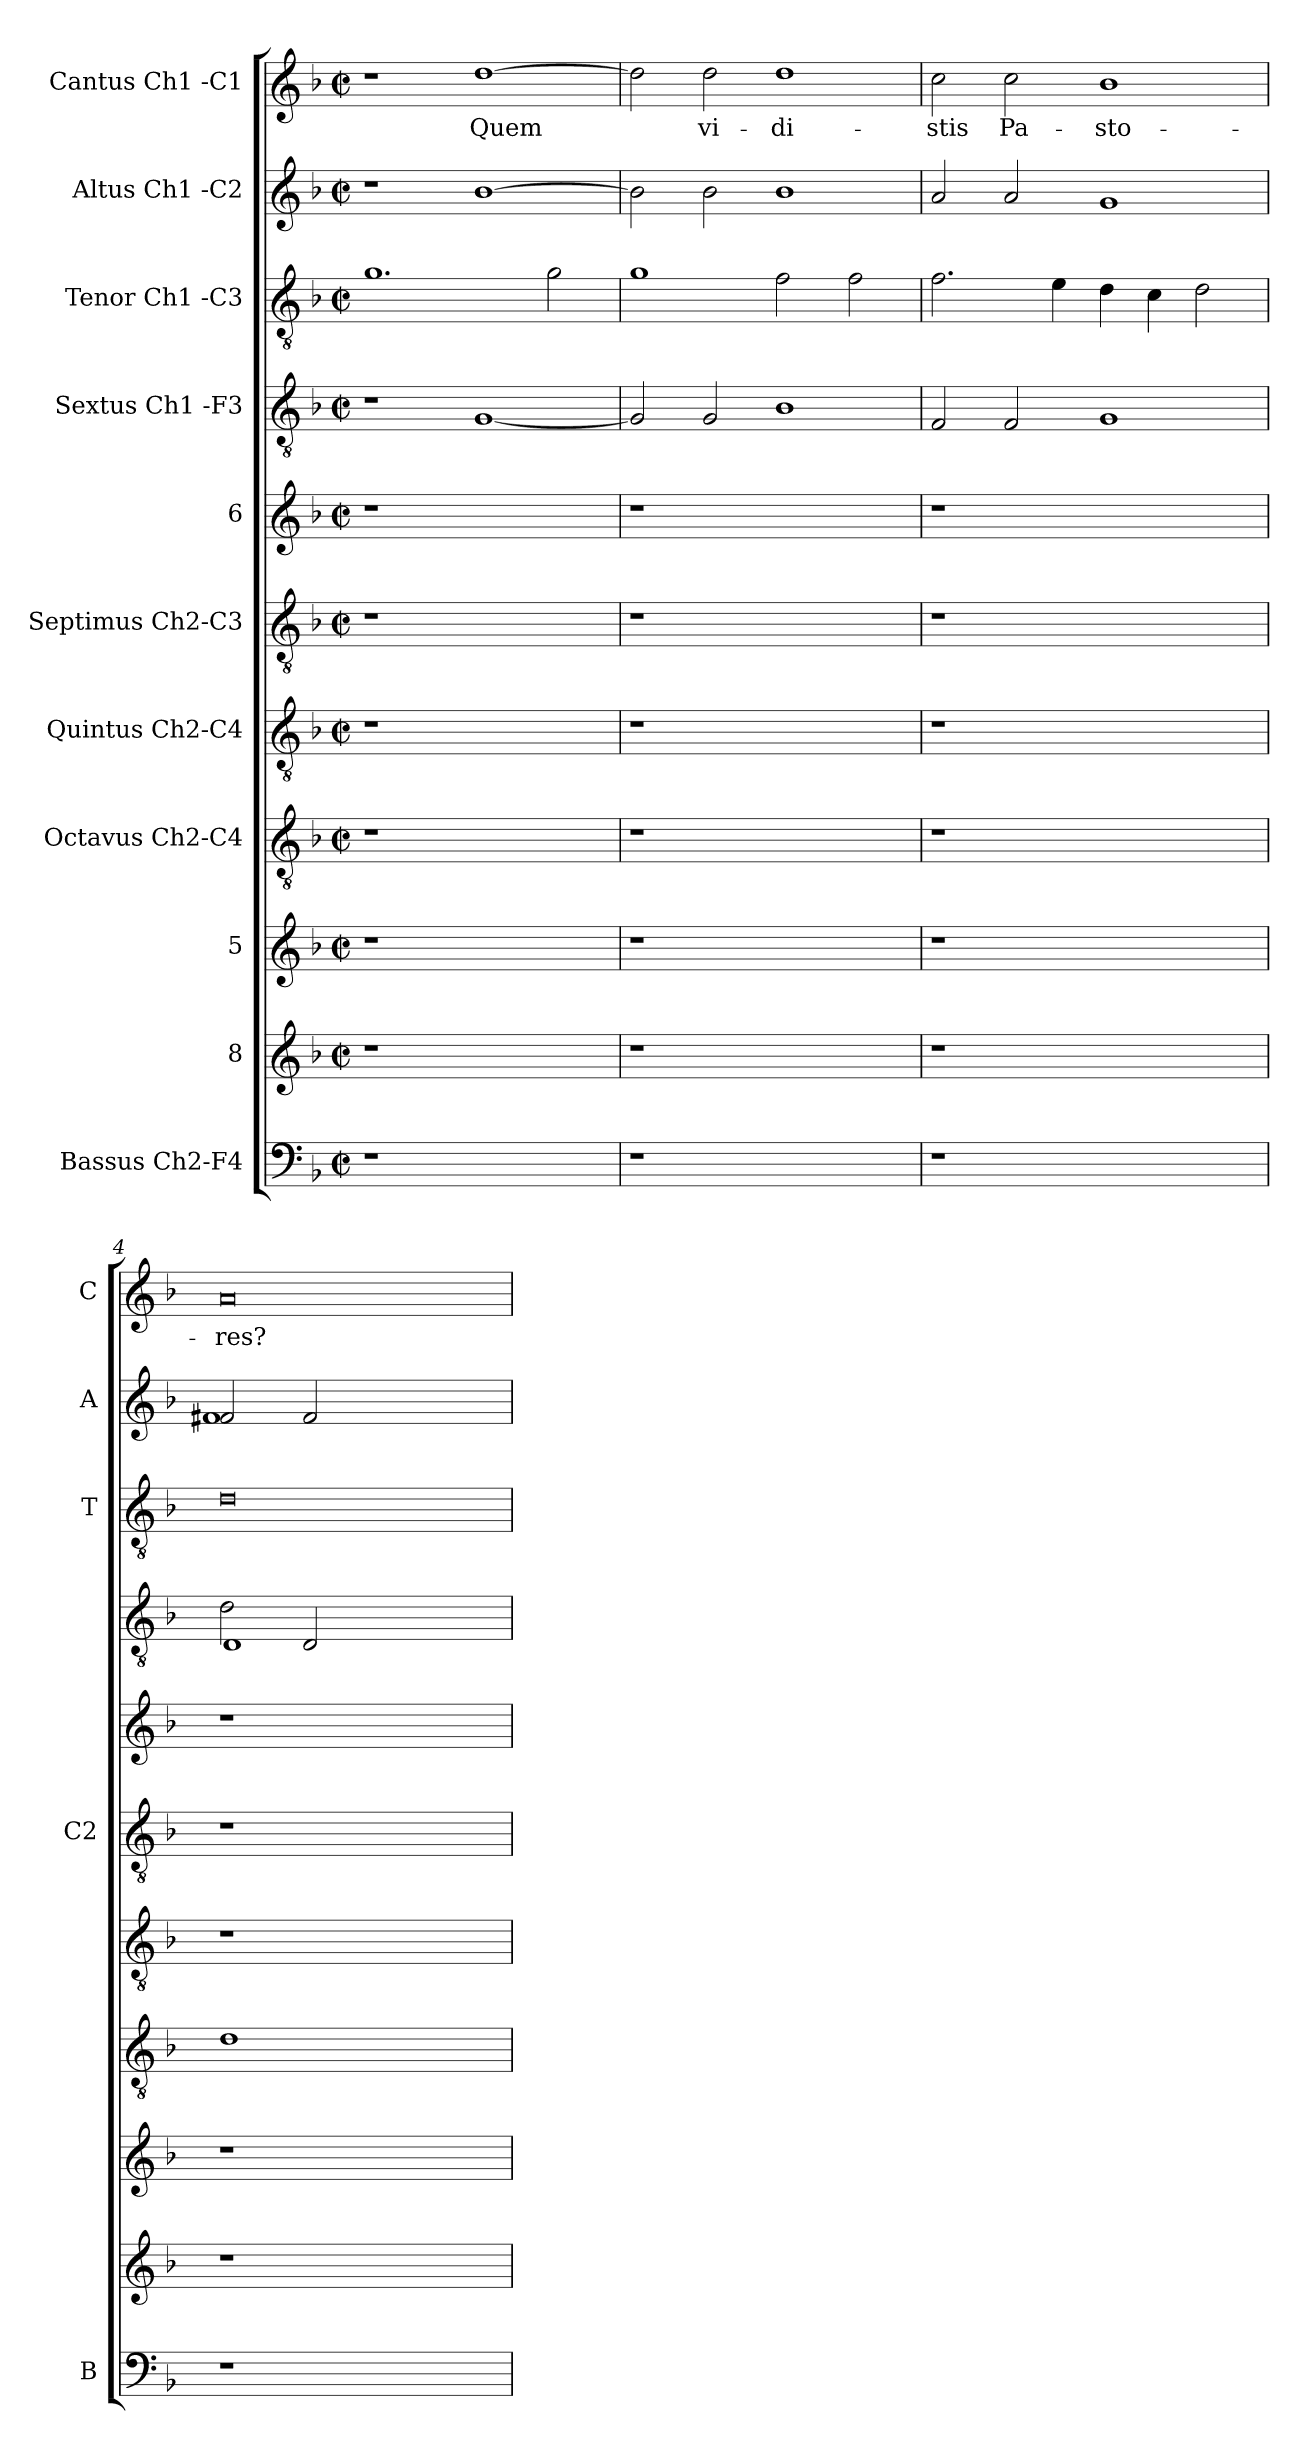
**kern	**kern	**kern	**kern	**kern	**kern	**kern	**kern	**kern	**kern	**kern	**text
*part11	*part10	*part9	*part8	*part7	*part6	*part5	*part4	*part3	*part2	*part1	*part1
*staff11	*staff10	*staff9	*staff8	*staff7	*staff6	*staff5	*staff4	*staff3	*staff2	*staff1	*staff1
*I"Bassus Ch2-F4	*I"8	*I"5	*I"Octavus Ch2-C4	*I"Quintus Ch2-C4	*I"Septimus Ch2-C3	*I"6	*I"Sextus Ch1 -F3	*I"Tenor Ch1 -C3	*I"Altus Ch1 -C2	*I"Cantus Ch1 -C1	*
*I'B	*	*	*	*	*I'C2	*	*	*I'T	*I'A	*I'C	*
*clefF4	*clefG2	*clefG2	*clefGv2	*clefGv2	*clefGv2	*clefG2	*clefGv2	*clefGv2	*clefG2	*clefG2	*
*k[b-]	*k[b-]	*k[b-]	*k[b-]	*k[b-]	*k[b-]	*k[b-]	*k[b-]	*k[b-]	*k[b-]	*k[b-]	*
*F:	*F:	*F:	*F:	*F:	*F:	*F:	*F:	*F:	*F:	*F:	*
*M2/2	*M2/2	*M2/2	*M2/2	*M2/2	*M2/2	*M2/2	*M2/2	*M2/2	*M2/2	*M2/2	*
*met(c|)	*met(c|)	*met(c|)	*met(c|)	*met(c|)	*met(c|)	*met(c|)	*met(c|)	*met(c|)	*met(c|)	*met(c|)	*
=1	=1	=1	=1	=1	=1	=1	=1	=1	=1	=1	=1
1r	1r	1r	1r	1r	1r	1r	1r	1.g	1r	1r	.
!	!	!	!	!	!	!	!	!	!	!	!LO:LY:b
1ryy	1ryy	1ryy	1ryy	1ryy	1ryy	1ryy	[<1G	.	[>1b-	[>1dd	Quem
.	.	.	.	.	.	.	.	2g\	.	.	.
=2	=2	=2	=2	=2	=2	=2	=2	=2	=2	=2	=2
1r	1r	1r	1r	1r	1r	1r	2G/]	1g	2b-\]	2dd\]	.
!	!	!	!	!	!	!	!	!	!	!	!LO:LY:b
.	.	.	.	.	.	.	2G/	.	2b-\	2dd\	vi-
!	!	!	!	!	!	!	!	!	!	!	!LO:LY:b
1ryy	1ryy	1ryy	1ryy	1ryy	1ryy	1ryy	1B-	2f\	1b-	1dd	-di-
.	.	.	.	.	.	.	.	2f\	.	.	.
=3	=3	=3	=3	=3	=3	=3	=3	=3	=3	=3	=3
!	!	!	!	!	!	!	!	!	!	!	!LO:LY:b
1r	1r	1r	1r	1r	1r	1r	2F/	2.f\	2a/	2cc\	-stis
!	!	!	!	!	!	!	!	!	!	!	!LO:LY:b
.	.	.	.	.	.	.	2F/	.	2a/	2cc\	Pa-
.	.	.	.	.	.	.	.	4e\	.	.	.
!	!	!	!	!	!	!	!	!	!	!	!LO:LY:b
1ryy	1ryy	1ryy	1ryy	1ryy	1ryy	1ryy	1G	4d\	1g	1b-	-sto-
.	.	.	.	.	.	.	.	4c\	.	.	.
.	.	.	.	.	.	.	.	2d\	.	.	.
=4	=4	=4	=4	=4	=4	=4	=4	=4	=4	=4	=4
*	*	*	*	*	*	*	*^	*	*^	*	*
!	!	!	!	!	!	!	!	!	!	!	!	!	!LO:LY:b
1r	1r	1r	1d	1r	1r	1r	2d\	1D	0d	2f#X/	1f#	0a	-res?
.	.	.	.	.	.	.	2D/	.	.	2f#/	.	.	.
1ryy	1ryy	1ryy	1ryy	1ryy	1ryy	1ryy	1ryy	1ryy	.	1ryy	1ryy	.	.
*	*	*	*	*	*	*	*v	*v	*	*v	*v	*	*
=	=	=	=	=	=	=	=	=	=	=	=
*-	*-	*-	*-	*-	*-	*-	*-	*-	*-	*-	*-
